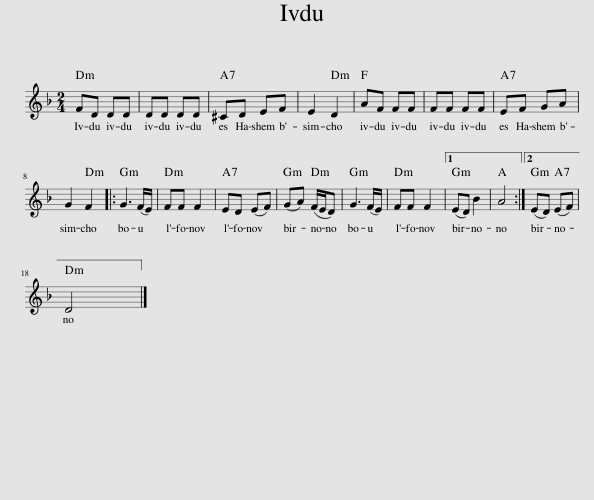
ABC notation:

X:1
L:1/8
M:2/4
I:linebreak $
K:Dmin
V:1 treble
V:1
 FD DD | DD DD | ^CD EF | E2 D2 | AF FF | %5
 FF FF | EF GA |$ G2 F2 |: G3 (F/E/) | FF F2 | %10
 ED (EF) | (GA) (F/E/D) | G3 (F/E/) | FF F2 |1 (ED) B2 | %15
 A4 :|2 (ED) (EF) |$ D4 |] %18
